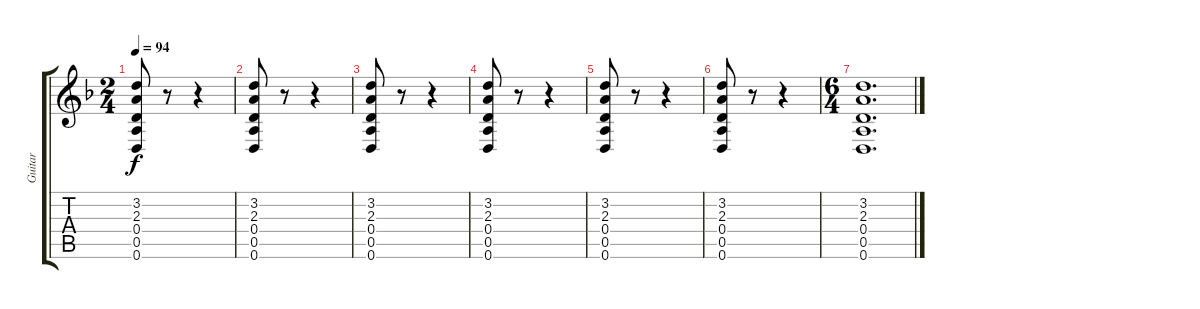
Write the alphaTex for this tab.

\track ("Guitar" "Guitar") {instrument distortionguitar}
\staff {score tabs}
\tuning (E4 B3 G3 D3 A2 D2) {hide}
\ts (2 4)
\tempo 94
\clef g2
\ks dminor
(3.2 2.3 0.4 0.5 0.6).8{dy f} r.8 r.4 |
(3.2 2.3 0.4 0.5 0.6).8 r.8 r.4 |
(3.2 2.3 0.4 0.5 0.6).8 r.8 r.4 |
(3.2 2.3 0.4 0.5 0.6).8 r.8 r.4 |
(3.2 2.3 0.4 0.5 0.6).8 r.8 r.4 |
(3.2 2.3 0.4 0.5 0.6).8 r.8 r.4 |
\ts (6 4)
(3.2 2.3 0.4 0.5 0.6).1{d}
